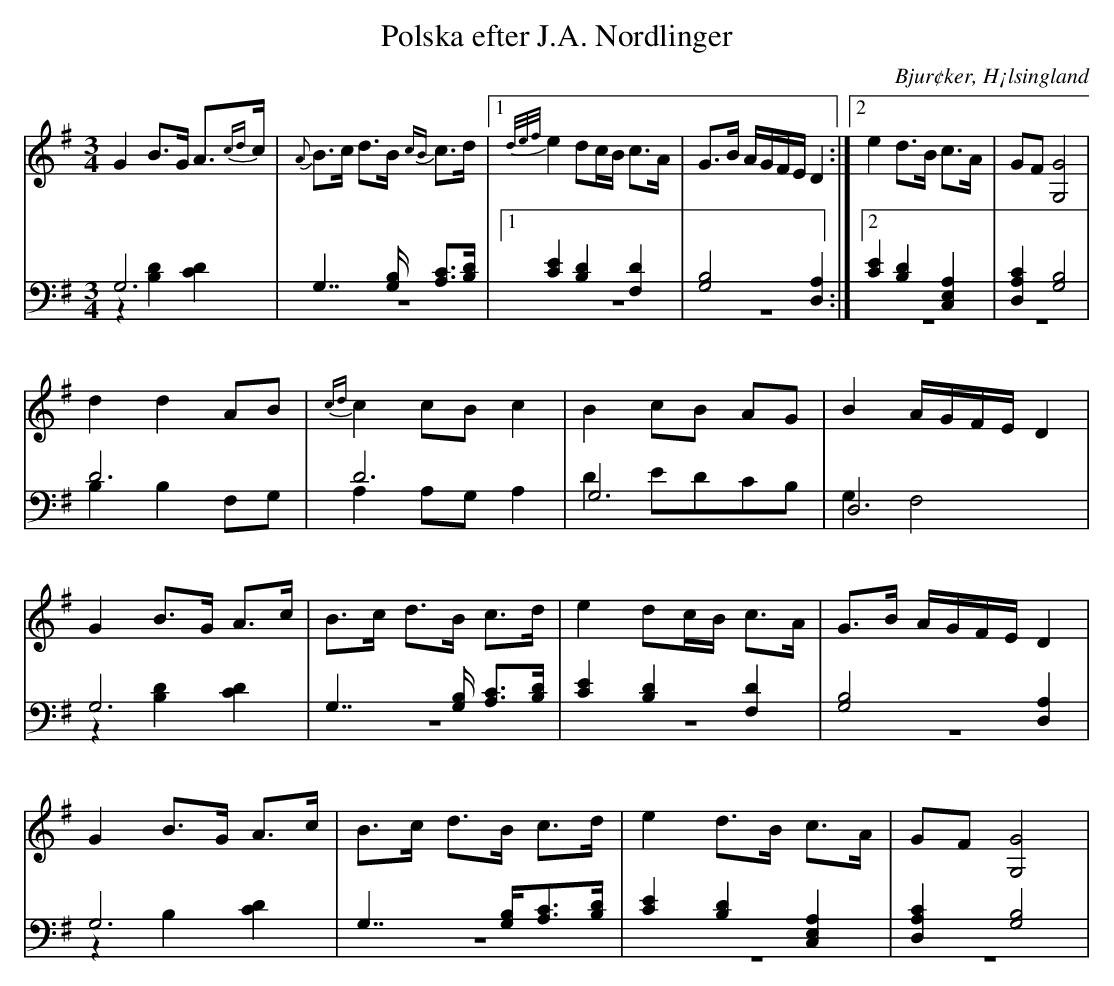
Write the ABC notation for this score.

X:1
T: Polska efter J.A. Nordlinger
O: Bjur¢ker, H¡lsingland
M: 3/4
L: 1/8
K: G
V:1
V:2
V:3 merge
V:1
G2 B>G A>{cd2/3}c|{A}B>c d>B {cB}c>d |1 {d/e/f/}e2 dc/B/ c>A| G>B A/G/F/E/ D2:|2 e2 d>B c>A|GF [G4G,4]  |
 d2 d2 AB|{cd}c2 cB c2|B2 cB AG|B2 A/G/F/E/ D2 |
G2 B>G A>c|B>c d>B c>d |e2 dc/B/ c>A|G>B A/G/F/E/ D2 |
G2 B>G A>c |B>c d>B c>d|e2 d>B c>A|GF [G,4G4] |
V:2 clef=bass
 G,6|G,7/2 [G,/B,/] [A,C]>[B,D]|1 [C2E2] [B,2D2] [F,2D2]| [G,4B,4] [D,2A,2]:|2 [C2E2] [B,2D2] [C,2E,2A,2]| [D,2A,2C2] [G,4B,4]|
D6 |D6 |G,6|D,6 |
G,6 | G,7/2 [G,/B,/] [A,C]>[B,D]| [C2E2] [B,2D2] [F,2D2]| [G,4B,4] [D,2A,2]|
G,6 |G,7/2 [G,/B,/][A,C]>[B,D]|[C2E2] [B,2D2] [C,2E,2A,2]|[D,2A,2C2] [G,4B,4] |
V:3 clef=bass
z2 [B,2D2] [C2D2]| z6|1 z6| z6:|2 z6|  z6|
B,2 B,2 F,G, |A,2 A,G, A,2 |D2 EDCB,|G,2 F,4 |
z2 [B,2D2] [C2D2]| z6 |z6 |z6|
z2 B,2 [C2D2] |z6|z6|z6|
